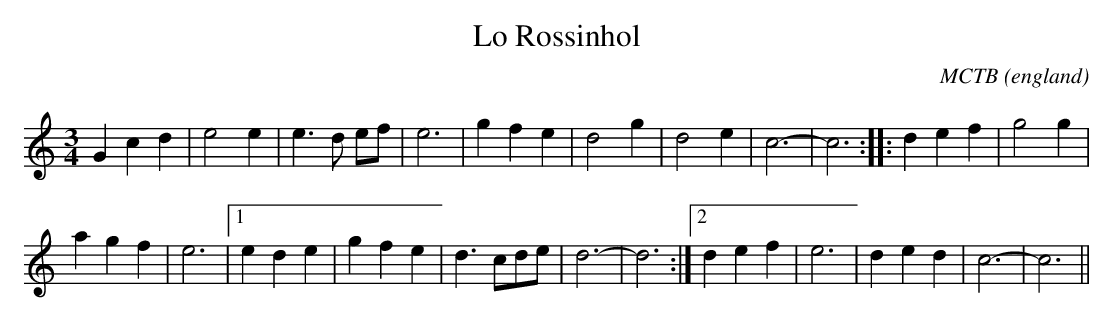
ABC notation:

X:1
T:Lo Rossinhol
O:england
C: MCTB
M:3/4
L:1/4
K:C
Gcd|e2e|e>d e/f/|e3|\
gfe|d2g|d2e|c3-|c3:|\
|:def|g2g|
agf|e3|1 ede|gfe|\
d>cd/e/|d3-|d3:|2 def|\
e3|ded|c3-|c3||
